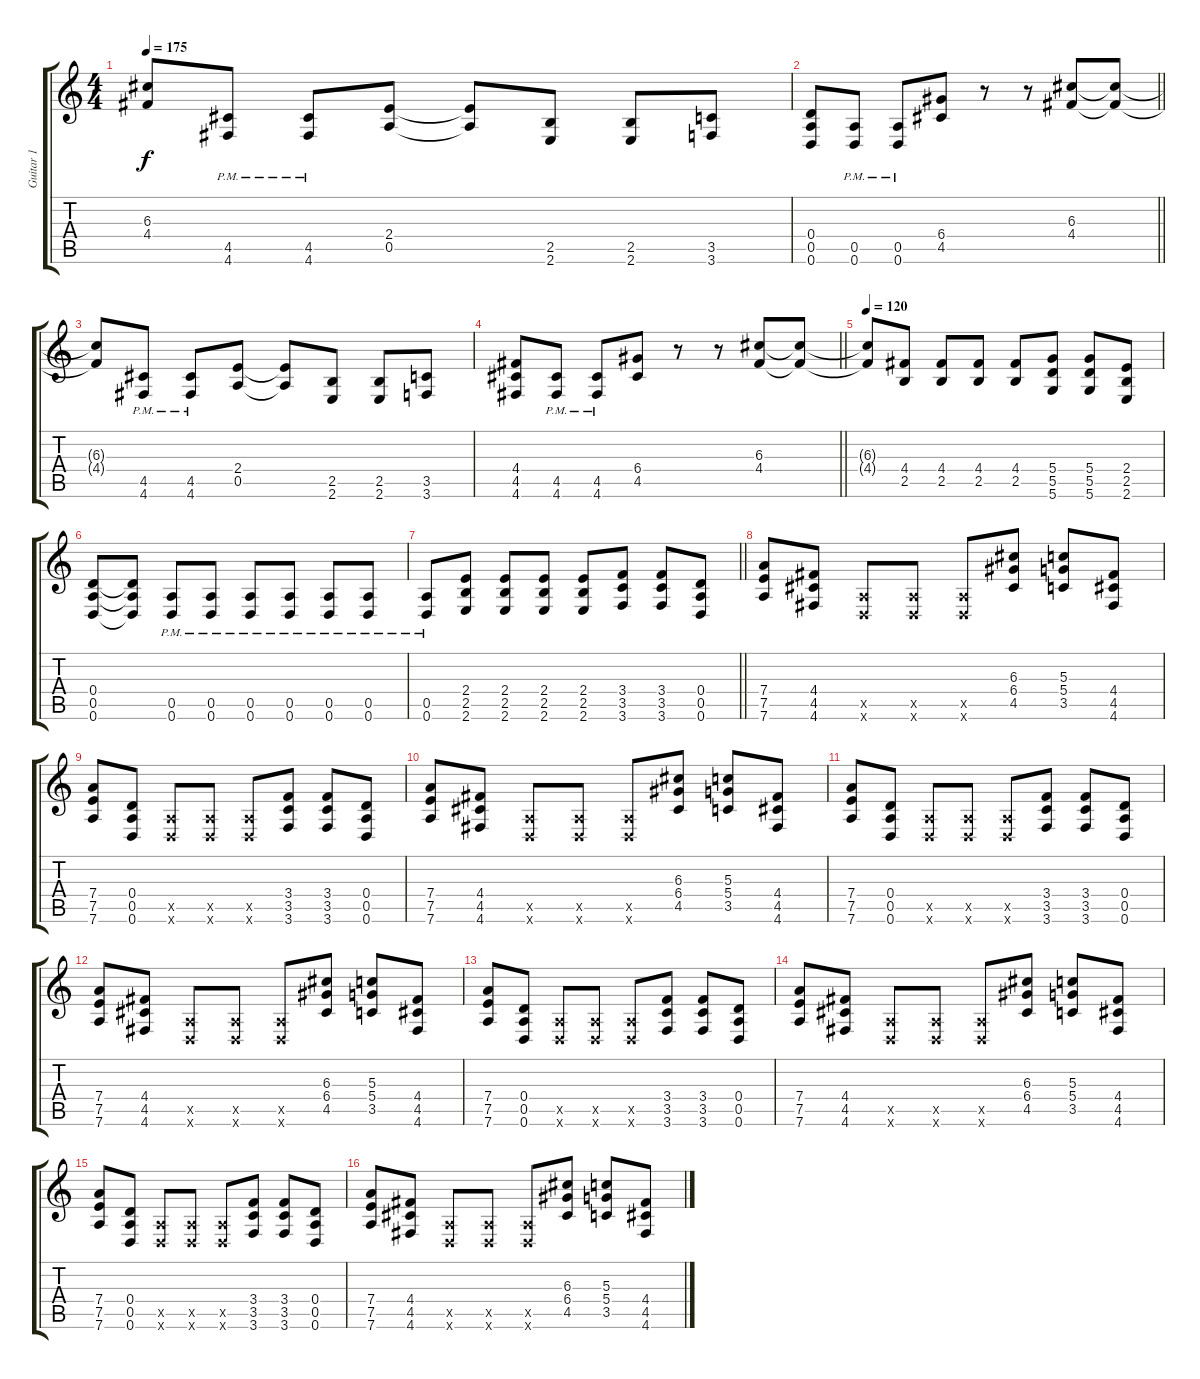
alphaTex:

\track ("Guitar 1" "Guitar 1") {instrument distortionguitar}
\staff {score tabs}
\tuning (E4 B3 G3 D3 A2 D2) {hide}
\ts (4 4)
\tempo 175
\clef g2
\ks c
(6.3{t} 4.4{t}).8{dy f} (4.5{pm} 4.6{pm}).8 (4.5{pm} 4.6{pm}).8 (2.4 0.5).8 (2.4{t} 0.5{t}).8 (2.5 2.6).8 (2.5 2.6).8 (3.5 3.6).8 |
\barLineRight lightlight
(0.4 0.5 0.6).8 (0.5{pm} 0.6{pm}).8 (0.5{pm} 0.6{pm}).8 (6.4 4.5).8 r.8 r.8 (6.3 4.4).8 (6.3{t} 4.4{t}).8 |
(6.3{t} 4.4{t}).8 (4.5{pm} 4.6{pm}).8 (4.5{pm} 4.6{pm}).8 (2.4 0.5).8 (2.4{t} 0.5{t}).8 (2.5 2.6).8 (2.5 2.6).8 (3.5 3.6).8 |
\barLineRight lightlight
(4.4 4.5 4.6).8 (4.5{pm} 4.6{pm}).8 (4.5{pm} 4.6{pm}).8 (6.4 4.5).8 r.8 r.8 (6.3 4.4).8 (6.3{t} 4.4{t}).8 |
\tempo 120
(6.3{t} 4.4{t}).8 (4.4 2.5).8 (4.4 2.5).8 (4.4 2.5).8 (4.4 2.5).8 (5.4 5.5 5.6).8 (5.4 5.5 5.6).8 (2.4 2.5 2.6).8 |
(0.4 0.5 0.6).8 (0.4{t} 0.5{t} 0.6{t}).8 (0.5{pm} 0.6{pm}).8 (0.5{pm} 0.6{pm}).8 (0.5{pm} 0.6{pm}).8 (0.5{pm} 0.6{pm}).8 (0.5{pm} 0.6{pm}).8 (0.5{pm} 0.6{pm}).8 |
\barLineRight lightlight
(0.5{pm} 0.6{pm}).8 (2.4 2.5 2.6).8 (2.4 2.5 2.6).8 (2.4 2.5 2.6).8 (2.4 2.5 2.6).8 (3.4 3.5 3.6).8 (3.4 3.5 3.6).8 (0.4 0.5 0.6).8 |
(7.4 7.5 7.6).8 (4.4 4.5 4.6).8 (0.5{x} 0.6{x}).8 (0.5{x} 0.6{x}).8 (0.5{x} 0.6{x}).8 (6.3 6.4 4.5).8 (5.3 5.4 3.5).8 (4.4 4.5 4.6).8 |
(7.4 7.5 7.6).8 (0.4 0.5 0.6).8 (0.5{x} 0.6{x}).8 (0.5{x} 0.6{x}).8 (0.5{x} 0.6{x}).8 (3.4 3.5 3.6).8 (3.4 3.5 3.6).8 (0.4 0.5 0.6).8 |
(7.4 7.5 7.6).8 (4.4 4.5 4.6).8 (0.5{x} 0.6{x}).8 (0.5{x} 0.6{x}).8 (0.5{x} 0.6{x}).8 (6.3 6.4 4.5).8 (5.3 5.4 3.5).8 (4.4 4.5 4.6).8 |
(7.4 7.5 7.6).8 (0.4 0.5 0.6).8 (0.5{x} 0.6{x}).8 (0.5{x} 0.6{x}).8 (0.5{x} 0.6{x}).8 (3.4 3.5 3.6).8 (3.4 3.5 3.6).8 (0.4 0.5 0.6).8 |
(7.4 7.5 7.6).8 (4.4 4.5 4.6).8 (0.5{x} 0.6{x}).8 (0.5{x} 0.6{x}).8 (0.5{x} 0.6{x}).8 (6.3 6.4 4.5).8 (5.3 5.4 3.5).8 (4.4 4.5 4.6).8 |
(7.4 7.5 7.6).8 (0.4 0.5 0.6).8 (0.5{x} 0.6{x}).8 (0.5{x} 0.6{x}).8 (0.5{x} 0.6{x}).8 (3.4 3.5 3.6).8 (3.4 3.5 3.6).8 (0.4 0.5 0.6).8 |
(7.4 7.5 7.6).8 (4.4 4.5 4.6).8 (0.5{x} 0.6{x}).8 (0.5{x} 0.6{x}).8 (0.5{x} 0.6{x}).8 (6.3 6.4 4.5).8 (5.3 5.4 3.5).8 (4.4 4.5 4.6).8 |
(7.4 7.5 7.6).8 (0.4 0.5 0.6).8 (0.5{x} 0.6{x}).8 (0.5{x} 0.6{x}).8 (0.5{x} 0.6{x}).8 (3.4 3.5 3.6).8 (3.4 3.5 3.6).8 (0.4 0.5 0.6).8 |
(7.4 7.5 7.6).8 (4.4 4.5 4.6).8 (0.5{x} 0.6{x}).8 (0.5{x} 0.6{x}).8 (0.5{x} 0.6{x}).8 (6.3 6.4 4.5).8 (5.3 5.4 3.5).8 (4.4 4.5 4.6).8
